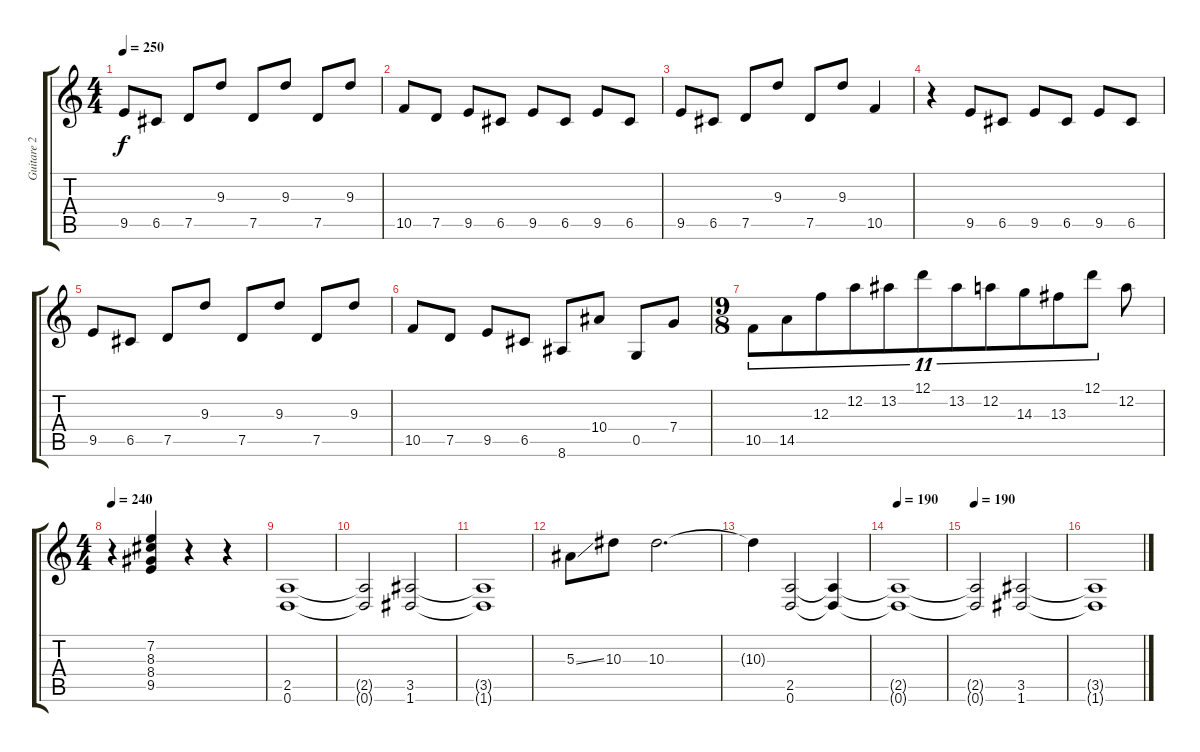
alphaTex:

\track ("Guitare 2" "Guitare 2") {instrument distortionguitar}
\staff {score tabs}
\tuning (D4 A3 F3 C3 G2 D2) {hide}
\ts (4 4)
\tempo 250
\clef g2
\ks c
9.5.8{dy f} 6.5.8 7.5.8 9.3.8 7.5.8 9.3.8 7.5.8 9.3.8 |
10.5.8 7.5.8 9.5.8 6.5.8 9.5.8 6.5.8 9.5.8 6.5.8 |
9.5.8 6.5.8 7.5.8 9.3.8 7.5.8 9.3.8 10.5.4 |
r.4 9.5.8 6.5.8 9.5.8 6.5.8 9.5.8 6.5.8 |
9.5.8 6.5.8 7.5.8 9.3.8 7.5.8 9.3.8 7.5.8 9.3.8 |
10.5.8 7.5.8 9.5.8 6.5.8 8.6.8 10.4.8 0.5.8 7.4.8 |
\ts (9 8)
10.5.8{tu (11 8)} 14.5.8{tu (11 8)} 12.3.8{tu (11 8)} 12.2.8{tu (11 8)} 13.2.8{tu (11 8)} 12.1.8{tu (11 8)} 13.2.8{tu (11 8)} 12.2.8{tu (11 8)} 14.3.8{tu (11 8)} 13.3.8{tu (11 8)} 12.1.8{tu (11 8)} 12.2.8 |
\ts (4 4)
\tempo 240
r.4 (7.2 8.3 8.4 9.5).4 r.4 r.4 |
(2.5 0.6).1 |
(2.5{t} 0.6{t}).2 (3.5 1.6).2 |
(3.5{t} 1.6{t}).1 |
5.3{ss}.8 10.3.8 10.3.2{d} |
10.3{t}.4 (2.5 0.6).2 (2.5{t} 0.6{t}).4 |
\tempo 190
(2.5{t} 0.6{t}).1 |
\tempo 190
(2.5{t} 0.6{t}).2 (3.5 1.6).2 |
(3.5{t} 1.6{t}).1
